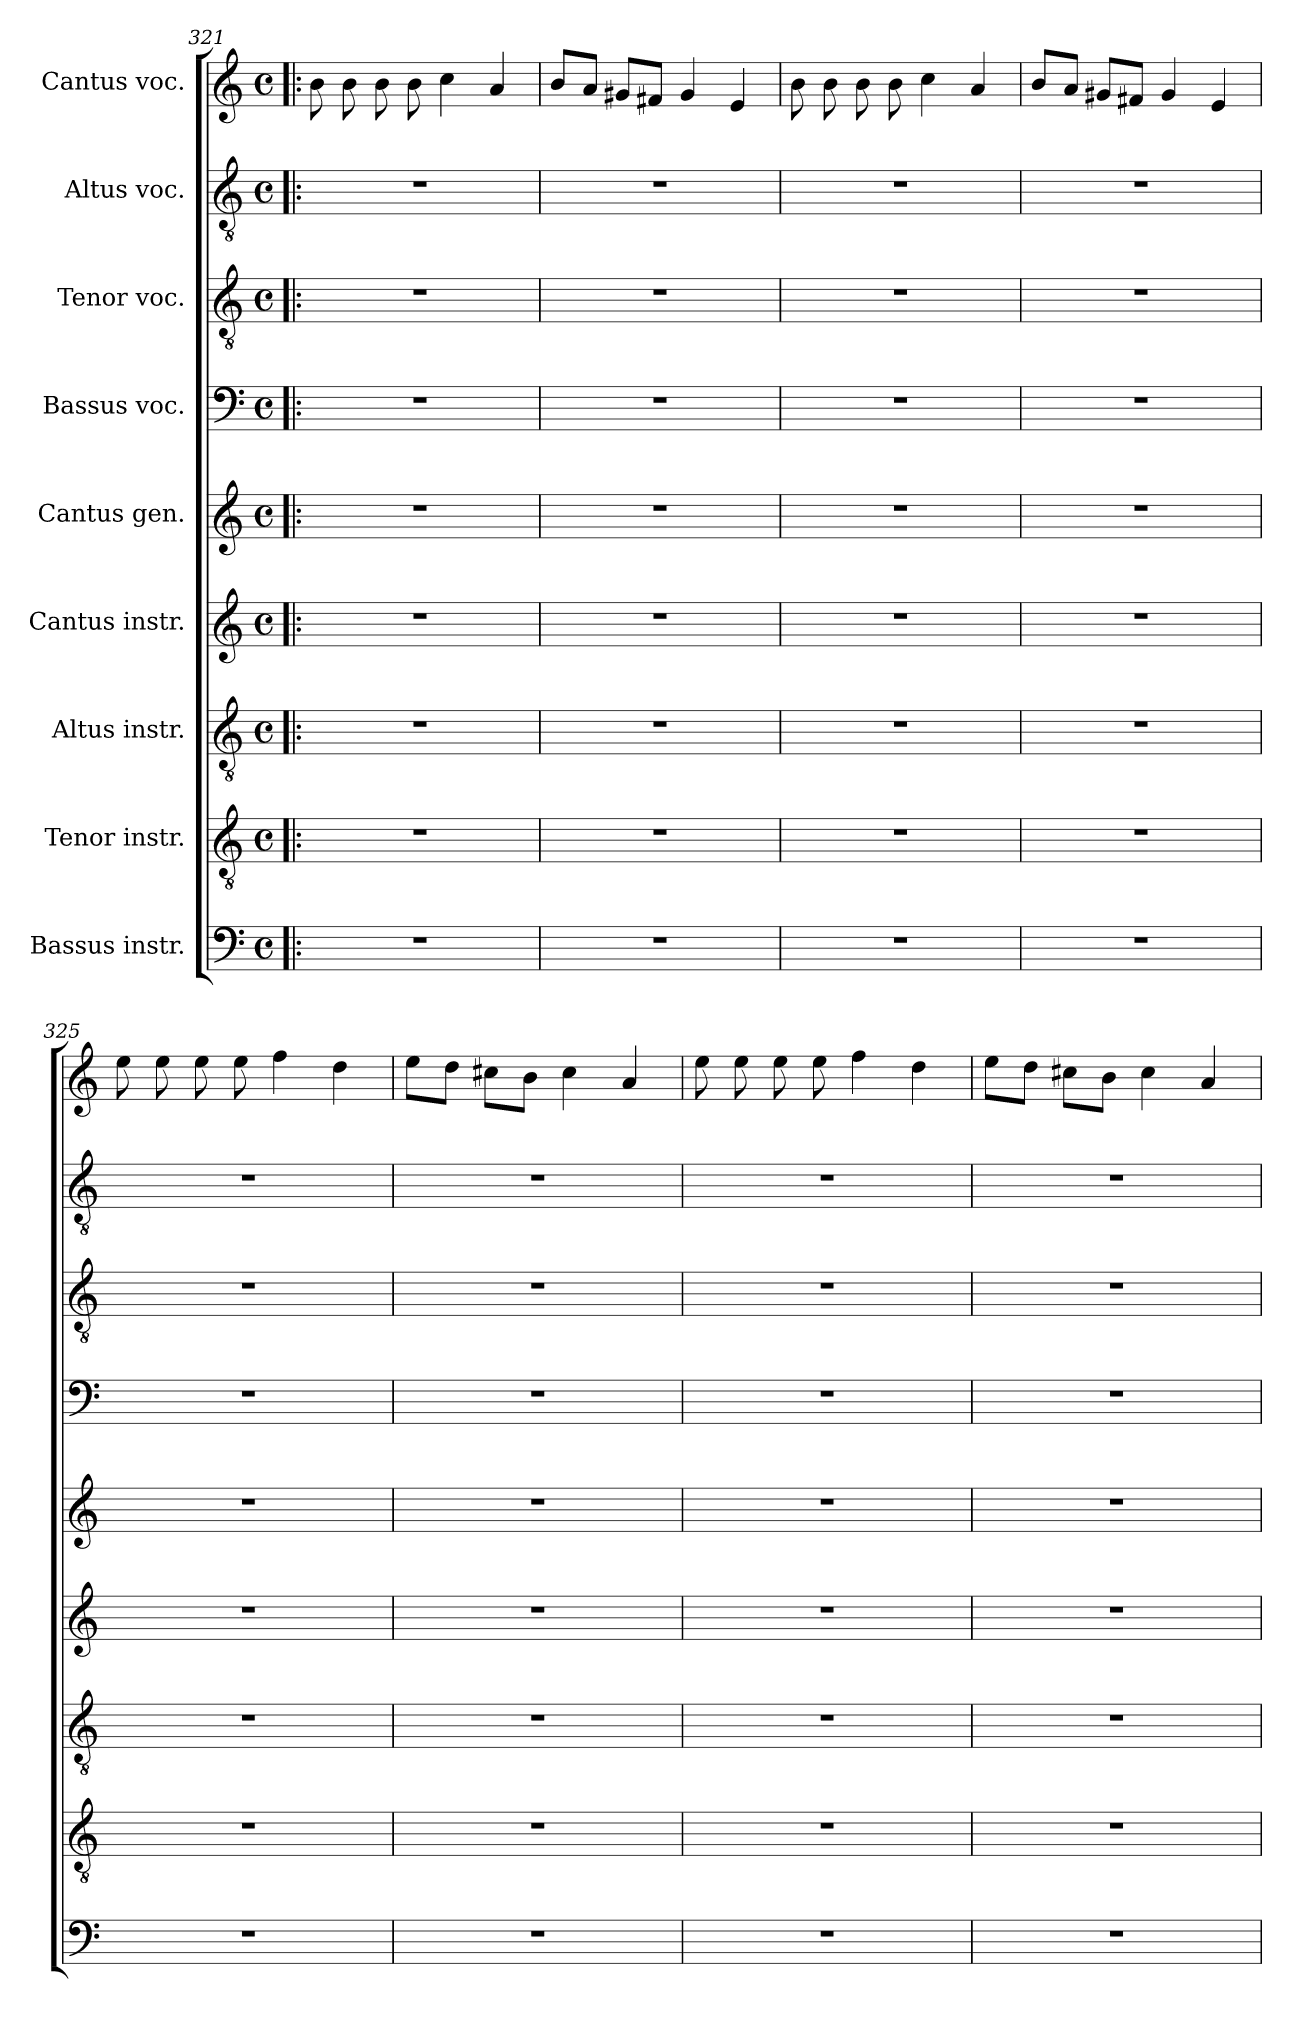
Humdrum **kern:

**kern	**kern	**kern	**kern	**kern	**kern	**kern	**kern	**kern
*part9	*part8	*part7	*part6	*part5	*part4	*part3	*part2	*part1
*staff9	*staff8	*staff7	*staff6	*staff5	*staff4	*staff3	*staff2	*staff1
*I"Bassus instr.	*I"Tenor instr.	*I"Altus instr.	*I"Cantus instr.	*I"Cantus gen.	*I"Bassus voc.	*I"Tenor voc.	*I"Altus voc.	*I"Cantus voc.
!!LO:LB:g=z
*clefF4	*clefGv2	*clefGv2	*clefG2	*clefG2	*clefF4	*clefGv2	*clefGv2	*clefG2
*k[]	*k[]	*k[]	*k[]	*k[]	*k[]	*k[]	*k[]	*k[]
*C:	*C:	*C:	*C:	*C:	*C:	*C:	*C:	*C:
*M4/4	*M4/4	*M4/4	*M4/4	*M4/4	*M4/4	*M4/4	*M4/4	*M4/4
*met(c)	*met(c)	*met(c)	*met(c)	*met(c)	*met(c)	*met(c)	*met(c)	*met(c)
=321!|:	=321!|:	=321!|:	=321!|:	=321!|:	=321!|:	=321!|:	=321!|:	=321!|:
1r	1r	1r	1r	1r	1r	1r	1r	8b\
.	.	.	.	.	.	.	.	8b\
.	.	.	.	.	.	.	.	8b\
.	.	.	.	.	.	.	.	8b\
.	.	.	.	.	.	.	.	4cc\
.	.	.	.	.	.	.	.	4a/
=322	=322	=322	=322	=322	=322	=322	=322	=322
1r	1r	1r	1r	1r	1r	1r	1r	8b/L
.	.	.	.	.	.	.	.	8a/J
.	.	.	.	.	.	.	.	8g#X/L
.	.	.	.	.	.	.	.	8f#X/J
.	.	.	.	.	.	.	.	4g#/
.	.	.	.	.	.	.	.	4e/
=323	=323	=323	=323	=323	=323	=323	=323	=323
1r	1r	1r	1r	1r	1r	1r	1r	8b\
.	.	.	.	.	.	.	.	8b\
.	.	.	.	.	.	.	.	8b\
.	.	.	.	.	.	.	.	8b\
.	.	.	.	.	.	.	.	4cc\
.	.	.	.	.	.	.	.	4a/
=324	=324	=324	=324	=324	=324	=324	=324	=324
1r	1r	1r	1r	1r	1r	1r	1r	8b/L
.	.	.	.	.	.	.	.	8a/J
.	.	.	.	.	.	.	.	8g#X/L
.	.	.	.	.	.	.	.	8f#X/J
.	.	.	.	.	.	.	.	4g#/
.	.	.	.	.	.	.	.	4e/
!!LO:LB:g=z
=325	=325	=325	=325	=325	=325	=325	=325	=325
1r	1r	1r	1r	1r	1r	1r	1r	8ee\
.	.	.	.	.	.	.	.	8ee\
.	.	.	.	.	.	.	.	8ee\
.	.	.	.	.	.	.	.	8ee\
.	.	.	.	.	.	.	.	4ff\
.	.	.	.	.	.	.	.	4dd\
=326	=326	=326	=326	=326	=326	=326	=326	=326
1r	1r	1r	1r	1r	1r	1r	1r	8ee\L
.	.	.	.	.	.	.	.	8dd\J
.	.	.	.	.	.	.	.	8cc#X\L
.	.	.	.	.	.	.	.	8b\J
.	.	.	.	.	.	.	.	4cc#\
.	.	.	.	.	.	.	.	4a/
=327	=327	=327	=327	=327	=327	=327	=327	=327
1r	1r	1r	1r	1r	1r	1r	1r	8ee\
.	.	.	.	.	.	.	.	8ee\
.	.	.	.	.	.	.	.	8ee\
.	.	.	.	.	.	.	.	8ee\
.	.	.	.	.	.	.	.	4ff\
.	.	.	.	.	.	.	.	4dd\
=328	=328	=328	=328	=328	=328	=328	=328	=328
1r	1r	1r	1r	1r	1r	1r	1r	8ee\L
.	.	.	.	.	.	.	.	8dd\J
.	.	.	.	.	.	.	.	8cc#X\L
.	.	.	.	.	.	.	.	8b\J
.	.	.	.	.	.	.	.	4cc#\
.	.	.	.	.	.	.	.	4a/
=	=	=	=	=	=	=	=	=
*-	*-	*-	*-	*-	*-	*-	*-	*-
